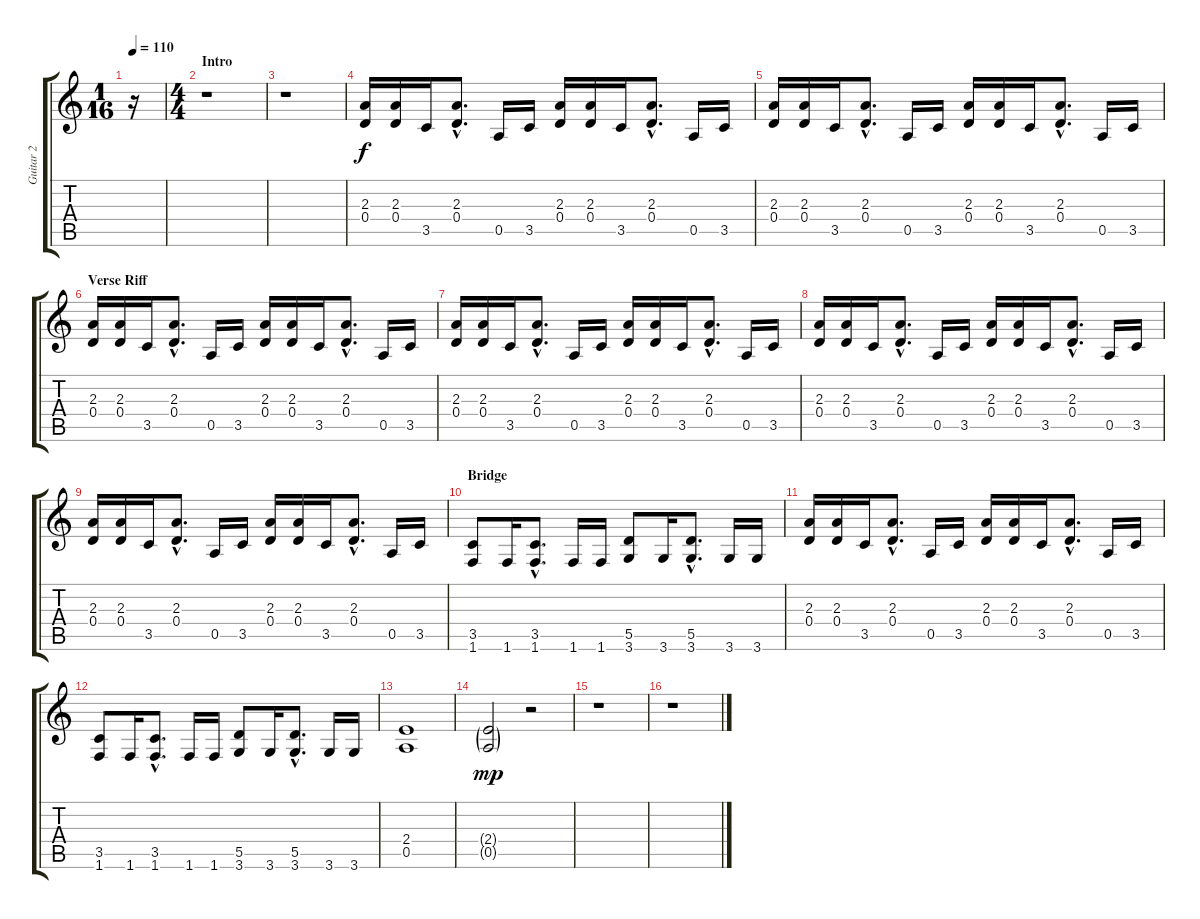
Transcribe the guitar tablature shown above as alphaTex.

\track ("Guitar 2" "Guitar 2") {instrument overdrivenguitar}
\staff {score tabs}
\tuning (E4 B3 G3 D3 A2 E2) {hide}
\ts (1 16)
\tempo 110
\clef g2
\ks c
r.16{dy f instrument overdrivenguitar} |
\ts (4 4)
\section ("" "Intro")
r.1 |
r.1 |
(2.3 0.4).16 (2.3 0.4).16 3.5.16 (2.3{hac} 0.4{hac}).8{d} 0.5.16 3.5.16 (2.3 0.4).16 (2.3 0.4).16 3.5.16 (2.3{hac} 0.4{hac}).8{d} 0.5.16 3.5.16 |
(2.3 0.4).16 (2.3 0.4).16 3.5.16 (2.3{hac} 0.4{hac}).8{d} 0.5.16 3.5.16 (2.3 0.4).16 (2.3 0.4).16 3.5.16 (2.3{hac} 0.4{hac}).8{d} 0.5.16 3.5.16 |
\section ("" "Verse Riff")
(2.3 0.4).16 (2.3 0.4).16 3.5.16 (2.3{hac} 0.4{hac}).8{d} 0.5.16 3.5.16 (2.3 0.4).16 (2.3 0.4).16 3.5.16 (2.3{hac} 0.4{hac}).8{d} 0.5.16 3.5.16 |
(2.3 0.4).16 (2.3 0.4).16 3.5.16 (2.3{hac} 0.4{hac}).8{d} 0.5.16 3.5.16 (2.3 0.4).16 (2.3 0.4).16 3.5.16 (2.3{hac} 0.4{hac}).8{d} 0.5.16 3.5.16 |
(2.3 0.4).16 (2.3 0.4).16 3.5.16 (2.3{hac} 0.4{hac}).8{d} 0.5.16 3.5.16 (2.3 0.4).16 (2.3 0.4).16 3.5.16 (2.3{hac} 0.4{hac}).8{d} 0.5.16 3.5.16 |
(2.3 0.4).16 (2.3 0.4).16 3.5.16 (2.3{hac} 0.4{hac}).8{d} 0.5.16 3.5.16 (2.3 0.4).16 (2.3 0.4).16 3.5.16 (2.3{hac} 0.4{hac}).8{d} 0.5.16 3.5.16 |
\section ("" "Bridge")
(3.5 1.6).8 1.6.16 (3.5{hac} 1.6{hac}).8{d} 1.6.16 1.6.16 (5.5 3.6).8 3.6.16 (5.5{hac} 3.6{hac}).8{d} 3.6.16 3.6.16 |
(2.3 0.4).16 (2.3 0.4).16 3.5.16 (2.3{hac} 0.4{hac}).8{d} 0.5.16 3.5.16 (2.3 0.4).16 (2.3 0.4).16 3.5.16 (2.3{hac} 0.4{hac}).8{d} 0.5.16 3.5.16 |
(3.5 1.6).8 1.6.16 (3.5{hac} 1.6{hac}).8{d} 1.6.16 1.6.16 (5.5 3.6).8 3.6.16 (5.5{hac} 3.6{hac}).8{d} 3.6.16 3.6.16 |
(2.4 0.5).1 |
(2.4{g} 0.5{g}).2{dy mp} r.2 |
r.1 |
r.1
